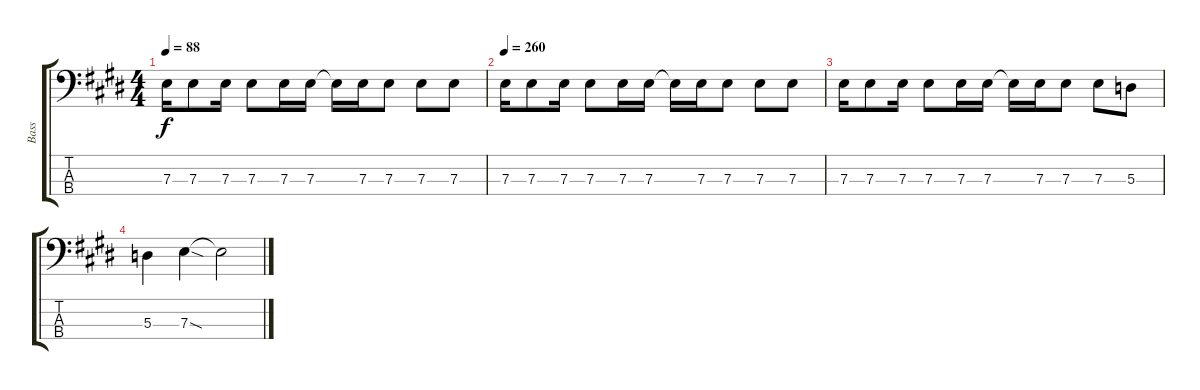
\track ("Bass" "Bass") {instrument electricbassfinger}
\staff {score tabs}
\tuning (G2 D2 A1 E1) {hide}
\ts (4 4)
\tempo 88
\clef f4
\ks e
7.3.16{dy f} 7.3.8 7.3.16 7.3.8 7.3.16 7.3.16 7.3{t}.16 7.3.16 7.3.8 7.3.8 7.3.8 |
\tempo 260
7.3.16 7.3.8 7.3.16 7.3.8 7.3.16 7.3.16 7.3{t}.16 7.3.16 7.3.8 7.3.8 7.3.8 |
7.3.16 7.3.8 7.3.16 7.3.8 7.3.16 7.3.16 7.3{t}.16 7.3.16 7.3.8 7.3.8 5.3.8 |
5.3.4 7.3{sod}.4 7.3{t}.2
